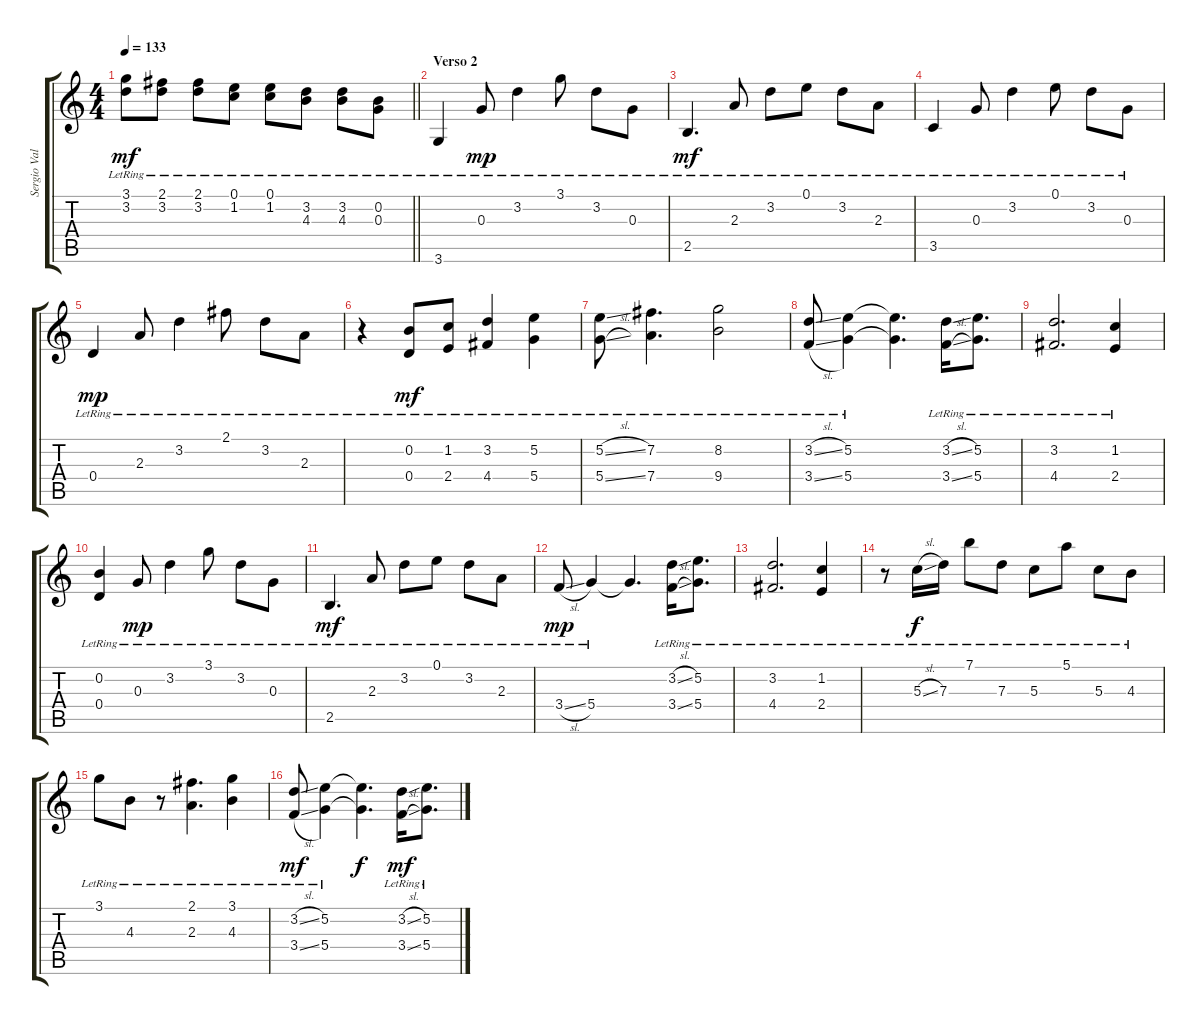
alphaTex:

\track ("Sergio Vallín" "Sergio Val") {instrument acousticguitarnylon}
\staff {score tabs}
\tuning (E4 B3 G3 D3 A2 E2) {hide}
\ts (4 4)
\tempo 133
\clef g2
\barLineRight lightlight
\ks c
(3.1{lr} 3.2{lr}).8{dy mf} (2.1{lr} 3.2{lr}).8 (2.1{lr} 3.2{lr}).8 (0.1{lr} 1.2{lr}).8 (0.1{lr} 1.2{lr}).8 (3.2{lr} 4.3{lr}).8 (3.2{lr} 4.3{lr}).8 (0.2{lr} 0.3{lr}).8 |
\section ("" "Verso 2")
3.6{lr}.4 0.3{lr}.8{dy mp} 3.2{lr}.4 3.1{lr}.8 3.2{lr}.8 0.3{lr}.8 |
2.5{lr}.4{d dy mf} 2.3{lr}.8 3.2{lr}.8 0.1{lr}.8 3.2{lr}.8 2.3{lr}.8 |
3.5{lr}.4 0.3{lr}.8 3.2{lr}.4 0.1{lr}.8 3.2{lr}.8 0.3{lr}.8 |
0.4{lr}.4{dy mp} 2.3{lr}.8 3.2{lr}.4 2.1{lr}.8 3.2{lr}.8 2.3{lr}.8 |
r.4 (0.2{lr} 0.4{lr}).8{dy mf} (1.2{lr} 2.4{lr}).8 (3.2{lr} 4.4{lr}).4 (5.2{lr} 5.4{lr}).4 |
(5.2{sl lr} 5.4{sl lr}).8 (7.2{lr} 7.4{lr}).4{d} (8.2{lr} 9.4{lr}).2 |
(3.2{sl lr} 3.4{sl lr}).8 (5.2{lr} 5.4{lr}).4 (5.2{t} 5.4{t}).4{d} (3.2{sl lr} 3.4{sl lr}).16 (5.2{lr} 5.4{lr}).8{d} |
(3.2{lr} 4.4{lr}).2{d} (1.2{lr} 2.4{lr}).4 |
(0.2{lr} 0.4{lr}).4 0.3{lr}.8{dy mp} 3.2{lr}.4 3.1{lr}.8 3.2{lr}.8 0.3{lr}.8 |
2.5{lr}.4{d dy mf} 2.3{lr}.8 3.2{lr}.8 0.1{lr}.8 3.2{lr}.8 2.3{lr}.8 |
3.4{sl lr}.8{dy mp} 5.4{lr}.4 5.4{t}.4{d} (3.2{sl lr} 3.4{sl lr}).16 (5.2{lr} 5.4{lr}).8{d} |
(3.2{lr} 4.4{lr}).2{d} (1.2{lr} 2.4{lr}).4 |
r.8 5.3{sl lr}.16{dy f} 7.3{lr}.16 7.1{lr}.8 7.3{lr}.8 5.3{lr}.8 5.1{lr}.8 5.3{lr}.8 4.3{lr}.8 |
3.1{lr}.8 4.3{lr}.8 r.8 (2.1{lr} 2.3{lr}).4{d} (3.1{lr} 4.3{lr}).4 |
(3.2{sl lr} 3.4{sl lr}).8{dy mf} (5.2{lr} 5.4{lr}).4 (5.2{t} 5.4{t}).4{d dy f} (3.2{sl lr} 3.4{sl lr}).16{dy mf} (5.2{lr} 5.4{lr}).8{d}
